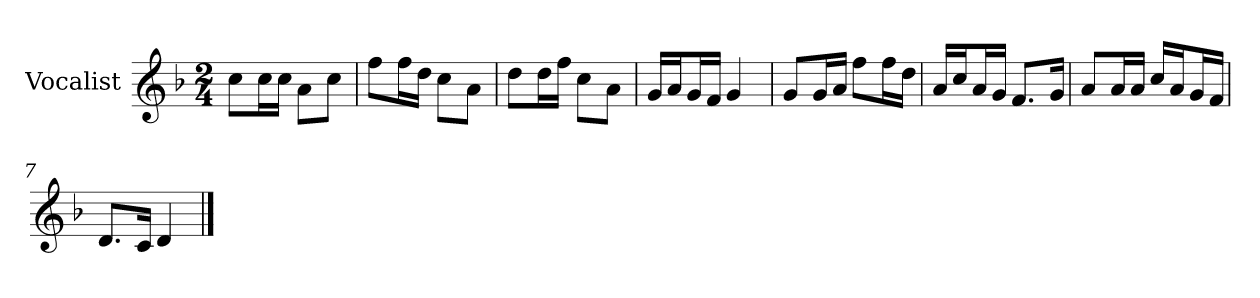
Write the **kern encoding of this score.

**kern
*part1
*staff1
*I"Vocalist
*k[b-]
*F:
*M2/4
=
8ccL
16ccL
16ccJJ
8aL
8ccJ
=1
8ffL
16ffL
16ddJJ
8ccL
8aJ
=2
8ddL
16ddL
16ffJJ
8ccL
8aJ
=3
16gLL
16aJ
16gL
16fJJ
4g
=4
8gL
16gL
16aJJ
8ffL
16ffL
16ddJJ
=5
16aLL
16ccJ
16aL
16gJJ
8.fL
16gJk
=6
8aL
16aL
16aJJ
16ccLL
16aJ
16gL
16fJJ
=7
8.dL
16cJk
4d
==
*-
